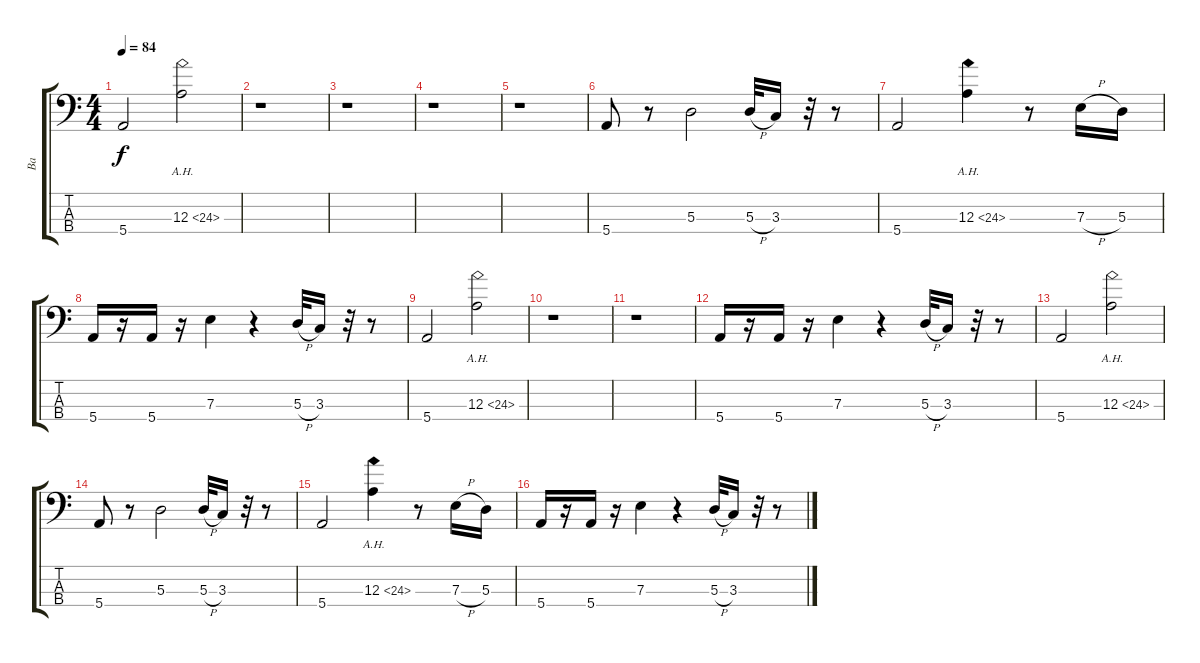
\track ("Ba" "Ba") {instrument electricbassfinger}
\staff {score tabs}
\tuning (G2 D2 A1 E1) {hide}
\ts (4 4)
\tempo 84
\clef f4
\ks c
5.4.2{dy f} 12.3{ah 12}.2 |
r.1 |
r.1 |
r.1 |
r.1 |
5.4.8 r.8 5.3.2 5.3{h}.32 3.3.16 r.32 r.8 |
5.4.2 12.3{ah 12}.4 r.8 7.3{h}.16 5.3.16 |
5.4.16 r.16 5.4.16 r.16 7.3.4 r.4 5.3{h}.32 3.3.16 r.32 r.8 |
5.4.2 12.3{ah 12}.2 |
r.1 |
r.1 |
5.4.16 r.16 5.4.16 r.16 7.3.4 r.4 5.3{h}.32 3.3.16 r.32 r.8 |
5.4.2 12.3{ah 12}.2 |
5.4.8 r.8 5.3.2 5.3{h}.32 3.3.16 r.32 r.8 |
5.4.2 12.3{ah 12}.4 r.8 7.3{h}.16 5.3.16 |
5.4.16 r.16 5.4.16 r.16 7.3.4 r.4 5.3{h}.32 3.3.16 r.32 r.8
